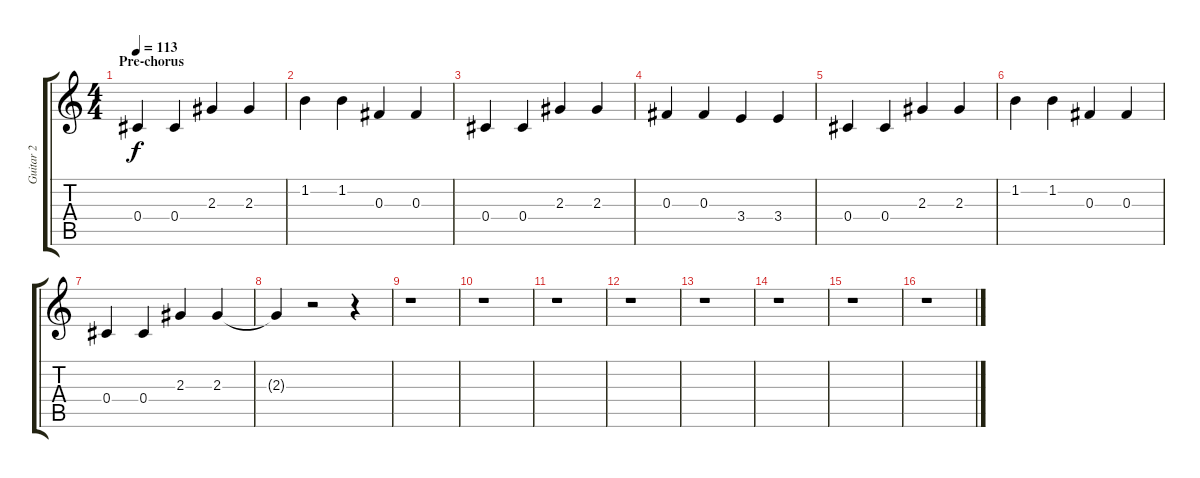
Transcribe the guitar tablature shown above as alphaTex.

\track ("Guitar 2" "Guitar 2") {instrument electricguitarjazz}
\staff {score tabs}
\tuning (Eb4 Bb3 Gb3 Db3 Ab2 Db2) {hide}
\ts (4 4)
\section ("" "Pre-chorus")
\tempo 113
\clef g2
\ks c
0.4.4{dy f} 0.4.4 2.3.4 2.3.4 |
1.2.4 1.2.4 0.3.4 0.3.4 |
0.4.4 0.4.4 2.3.4 2.3.4 |
0.3.4 0.3.4 3.4.4 3.4.4 |
0.4.4 0.4.4 2.3.4 2.3.4 |
1.2.4 1.2.4 0.3.4 0.3.4 |
0.4.4 0.4.4 2.3.4 2.3.4 |
2.3{t}.4 r.2 r.4 |
r.1 |
r.1 |
r.1 |
r.1 |
r.1 |
r.1 |
r.1 |
r.1
